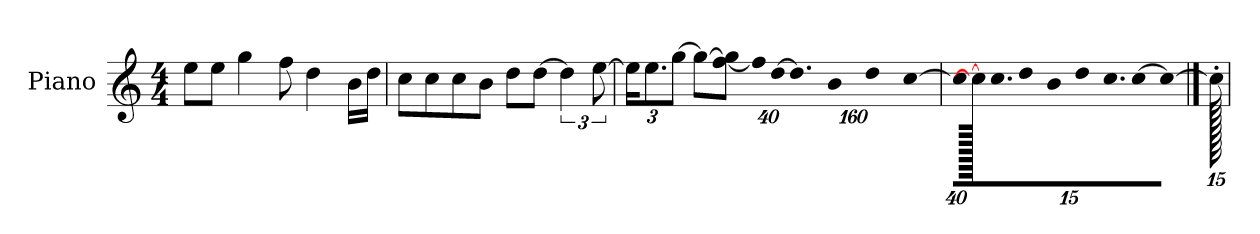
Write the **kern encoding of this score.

**kern
*part1
*staff1
*I"Piano
*I'P-no
*clefG2
*k[]
*M4/4
*MM90
=1
8ee\L
8ee\J
4gg\
8ff\
4dd\
16b\LL
16dd\JJ
=2
8cc\L
8cc\
8cc\
8b\J
8dd\L
[8dd\J
6dd\]
[12ee\
=3
*Xbrackettup
24ee\KL]
12.ee\
[12gg\J
8gg\L_
[8ff\ 8gg\]J
!LO:N:vis=32
640%23ff\LLL]
!LO:N:vis=32
[640%23dd\JJ
!LO:N:vis=8.
640%137dd\]
!LO:N:vis=16
1920%137b\L
!LO:N:vis=32
640%23dd\K
[384%41cc\J
=4
!LO:N:vis=32
640%23cc\KLL]
1920cc\_
!LO:N:vis=16.
960%103cc\J
!LO:N:vis=8
960%137dd\
!LO:N:vis=16
1920%137b\L
!LO:N:vis=32
640%23dd\K
!LO:N:vis=16.
960%103cc\JJ
[480%17cc\
640%297cc\_
==5
1920cc'\]
=
*-
